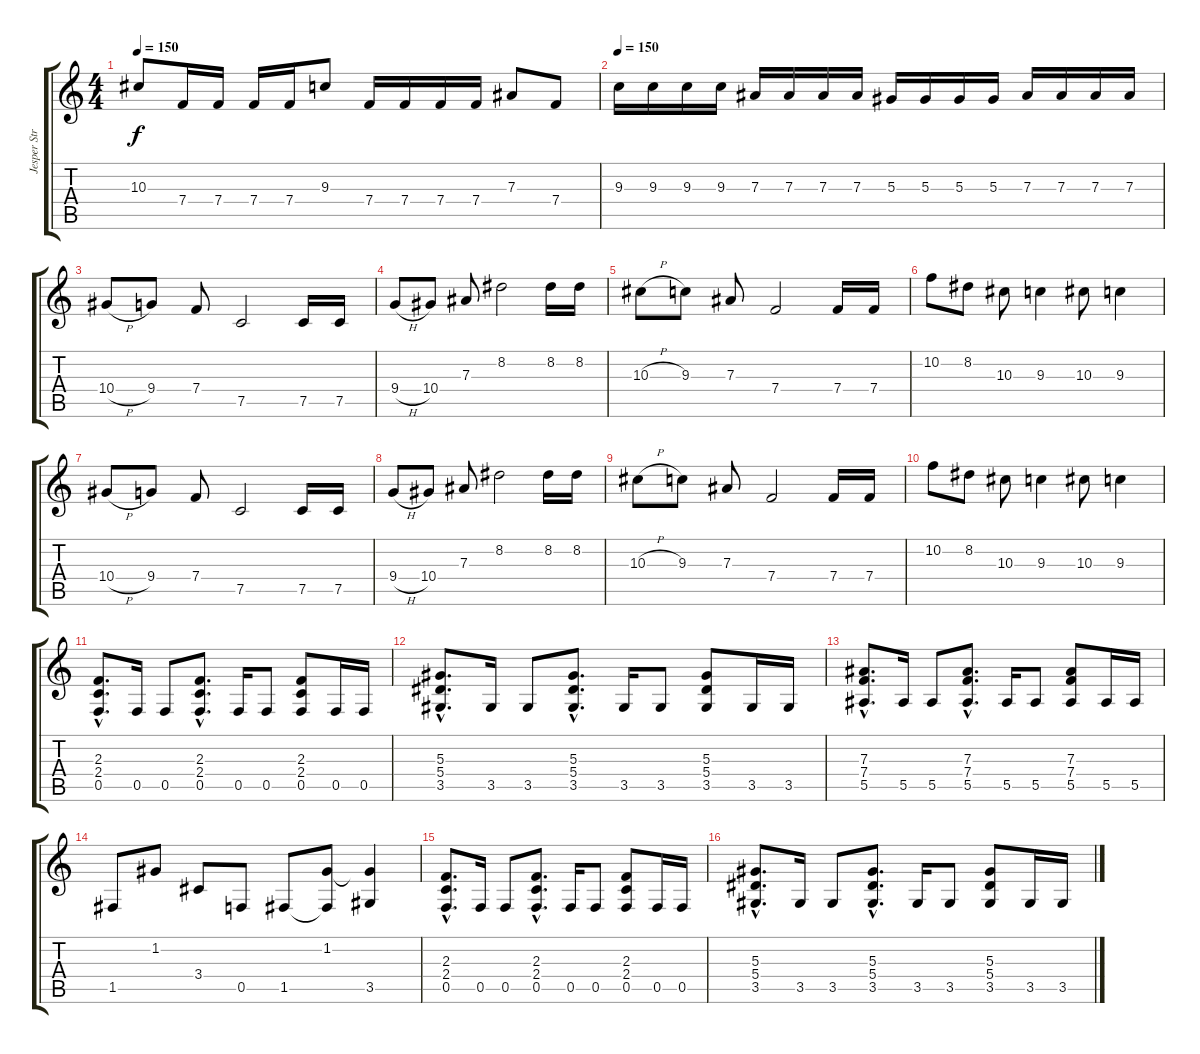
\track ("Jesper Stromblad" "Jesper Str") {instrument overdrivenguitar}
\staff {score tabs}
\tuning (C4 G3 Eb3 Bb2 F2 C2) {hide}
\ts (4 4)
\tempo 150
\clef g2
\ks c
10.3.8{dy f} 7.4.16 7.4.16 7.4.16 7.4.16 9.3.8 7.4.16 7.4.16 7.4.16 7.4.16 7.3.8 7.4.8 |
\tempo 150
9.3.16 9.3.16 9.3.16 9.3.16 7.3.16 7.3.16 7.3.16 7.3.16 5.3.16 5.3.16 5.3.16 5.3.16 7.3.16 7.3.16 7.3.16 7.3.16 |
10.4{h}.8 9.4.8 7.4.8 7.5.2 7.5.16 7.5.16 |
9.4{h}.8 10.4.8 7.3.8 8.2.2 8.2.16 8.2.16 |
10.3{h}.8 9.3.8 7.3.8 7.4.2 7.4.16 7.4.16 |
10.2.8 8.2.8 10.3.8 9.3.4 10.3.8 9.3.4 |
10.4{h}.8 9.4.8 7.4.8 7.5.2 7.5.16 7.5.16 |
9.4{h}.8 10.4.8 7.3.8 8.2.2 8.2.16 8.2.16 |
10.3{h}.8 9.3.8 7.3.8 7.4.2 7.4.16 7.4.16 |
10.2.8 8.2.8 10.3.8 9.3.4 10.3.8 9.3.4 |
(2.3{hac} 2.4{hac} 0.5{hac}).8{d} 0.5.16 0.5.8 (2.3{hac} 2.4{hac} 0.5{hac}).8{d} 0.5.16 0.5.8 (2.3 2.4 0.5).8 0.5.16 0.5.16 |
(5.3{hac} 5.4{hac} 3.5{hac}).8{d} 3.5.16 3.5.8 (5.3{hac} 5.4{hac} 3.5{hac}).8{d} 3.5.16 3.5.8 (5.3 5.4 3.5).8 3.5.16 3.5.16 |
(7.3{hac} 7.4{hac} 5.5{hac}).8{d} 5.5.16 5.5.8 (7.3{hac} 7.4{hac} 5.5{hac}).8{d} 5.5.16 5.5.8 (7.3 7.4 5.5).8 5.5.16 5.5.16 |
1.5.8 1.2.8 3.4.8 0.5.8 1.5.8 (1.2 1.5{t}).8 (1.2{t} 3.5).4 |
(2.3{hac} 2.4{hac} 0.5{hac}).8{d} 0.5.16 0.5.8 (2.3{hac} 2.4{hac} 0.5{hac}).8{d} 0.5.16 0.5.8 (2.3 2.4 0.5).8 0.5.16 0.5.16 |
(5.3{hac} 5.4{hac} 3.5{hac}).8{d} 3.5.16 3.5.8 (5.3{hac} 5.4{hac} 3.5{hac}).8{d} 3.5.16 3.5.8 (5.3 5.4 3.5).8 3.5.16 3.5.16
